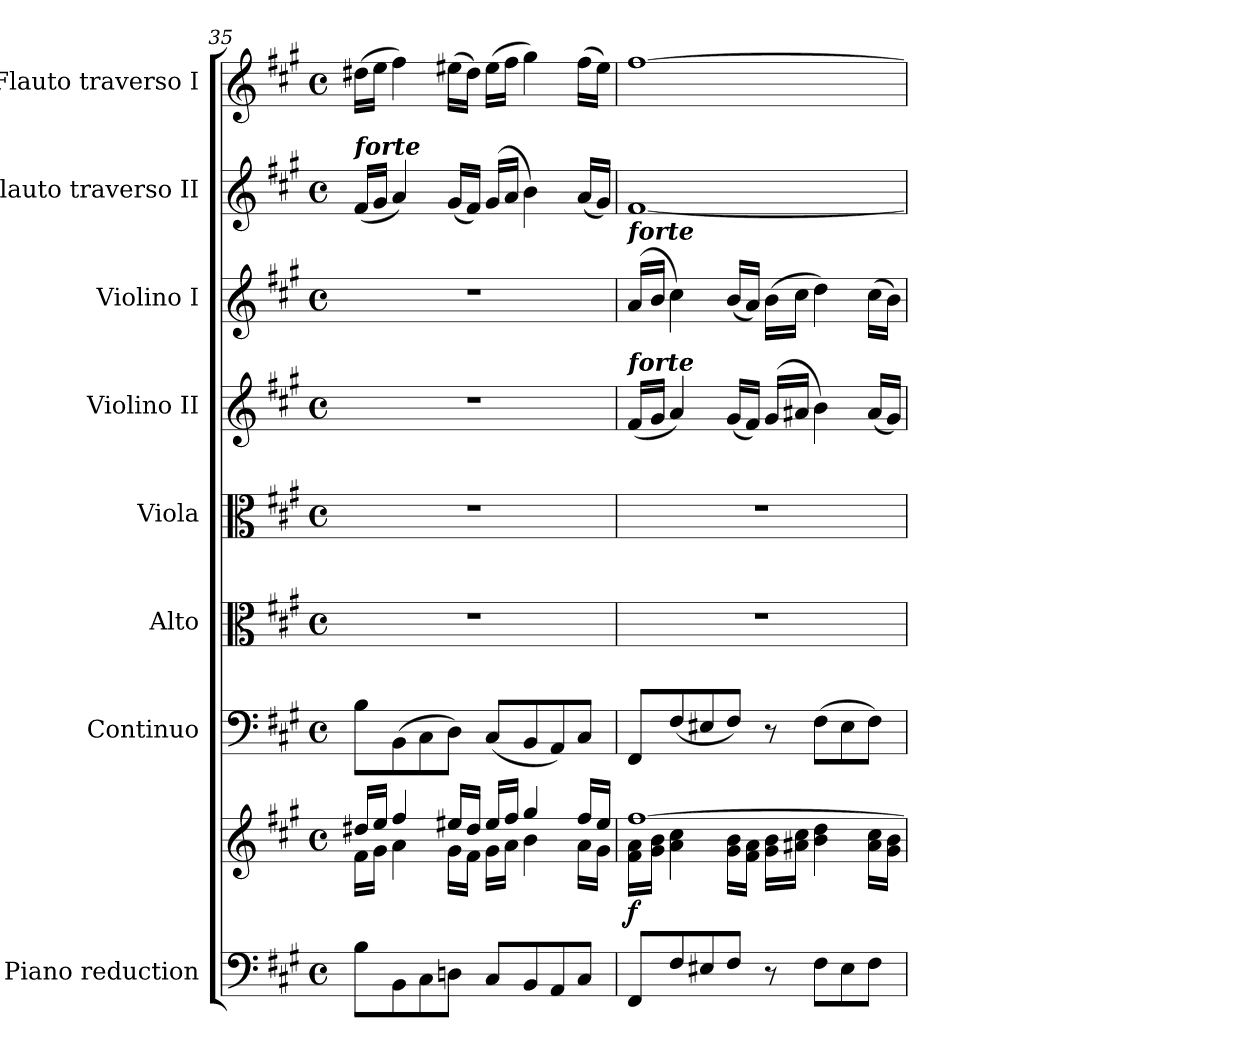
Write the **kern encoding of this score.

**kern	**kern	**dynam	**kern	**kern	**kern	**kern	**kern	**kern	**kern
*part8	*part8	*part8	*part7	*part6	*part5	*part4	*part3	*part2	*part1
*staff9	*staff8	*staff8/9	*staff7	*staff6	*staff5	*staff4	*staff3	*staff2	*staff1
*I"Piano reduction	*	*	*I"Continuo	*I"Alto	*I"Viola	*I"Violino II	*I"Violino I	*I"Flauto traverso II	*I"Flauto traverso I
*I'Pno	*	*	*	*	*I'Vla	*	*I'Vln	*I'Fl	*I'Fl
!!LO:LB:g=z
*clefF4	*clefG2	*	*clefF4	*clefC3	*clefC3	*clefG2	*clefG2	*clefG2	*clefG2
*k[f#c#g#]	*k[f#c#g#]	*	*k[f#c#g#]	*k[f#c#g#]	*k[f#c#g#]	*k[f#c#g#]	*k[f#c#g#]	*k[f#c#g#]	*k[f#c#g#]
*A:	*A:	*	*A:	*A:	*A:	*A:	*A:	*A:	*A:
*M4/4	*M4/4	*	*M4/4	*M4/4	*M4/4	*M4/4	*M4/4	*M4/4	*M4/4
*met(c)	*met(c)	*	*met(c)	*met(c)	*met(c)	*met(c)	*met(c)	*met(c)	*met(c)
=35	=35	=35	=35	=35	=35	=35	=35	=35	=35
*	*^	*	*	*	*	*	*	*	*
!	!	!	!	!	!	!	!	!	!LO:TX:a:Bi:t=forte	!
8B\L	16dd#X/LL	16f#\LL	.	8B\L	1r	1r	1r	1r	(<16f#/LL	(>16dd#X\LL
.	16ee/JJ	16g#\JJ	.	.	.	.	.	.	16g#/JJ	16ee\JJ
8BB\	4ff#/	4a\	.	(>8BB\	.	.	.	.	4a/)	4ff#\)
8C#\	.	.	.	8C#\	.	.	.	.	.	.
8Dn\J	16ee#X/LL	16g#\LL	.	8D\J)	.	.	.	.	(<16g#/LL	(>16ee#X\LL
.	16dd#/JJ	16f#\JJ	.	.	.	.	.	.	16f#/JJ)	16dd#\JJ)
8C#/L	16ee#/LL	16g#\LL	.	(<8C#/L	.	.	.	.	(>16g#/LL	(>16ee#\LL
.	16ff#/JJ	16a\JJ	.	.	.	.	.	.	16a/JJ	16ff#\JJ
8BB/	4gg#/	4b\	.	8BB/	.	.	.	.	4b\)	4gg#\)
8AA/	.	.	.	8AA/)	.	.	.	.	.	.
8C#/J	16ff#/LL	16a\LL	.	8C#/J	.	.	.	.	(<16a/LL	(>16ff#\LL
.	16ee#/JJ	16g#\JJ	.	.	.	.	.	.	16g#/JJ)	16ee#\JJ)
=36	=36	=36	=36	=36	=36	=36	=36	=36	=36	=36
!	!	!	!	!	!	!	!	!LO:TX:a:Bi:t=forte	!	!
!	!	!	!	!	!	!	!LO:TX:a:Bi:t=forte	!	!	!
!	!	!	!LO:DY:b	!	!	!	!	!	!	!
8FF#/L	[1ff#	16f#\ 16a\LL	f	8FF#/L	1r	1r	(<16f#/LL	(>16a/LL	[1f#	[1ff#
.	.	16g#\ 16b\JJ	.	.	.	.	16g#/JJ	16b/JJ	.	.
8F#/	.	4a\ 4cc#\	.	(<8F#/	.	.	4a/)	4cc#\)	.	.
8E#X/	.	.	.	8E#X/	.	.	.	.	.	.
8F#/J	.	16g#\ 16b\LL	.	8F#/J)	.	.	(<16g#/LL	(<16b/LL	.	.
.	.	16f#\ 16a\JJ	.	.	.	.	16f#/JJ)	16a/JJ)	.	.
8r	.	16g#\ 16b\LL	.	8r	.	.	(>16g#/LL	(>16b\LL	.	.
.	.	16a#X\ 16cc#\JJ	.	.	.	.	16a#X/JJ	16cc#\JJ	.	.
8F#\L	.	4b\ 4dd\	.	(>8F#\L	.	.	4b\)	4dd\)	.	.
8E#\	.	.	.	8E#\	.	.	.	.	.	.
8F#\J	.	16a#\ 16cc#\LL	.	8F#\J)	.	.	(<16a#/LL	(>16cc#\LL	.	.
.	.	16g#\ 16b\JJ	.	.	.	.	16g#/JJ)	16b\JJ)	.	.
*	*v	*v	*	*	*	*	*	*	*	*
=	=	=	=	=	=	=	=	=	=
*-	*-	*-	*-	*-	*-	*-	*-	*-	*-
